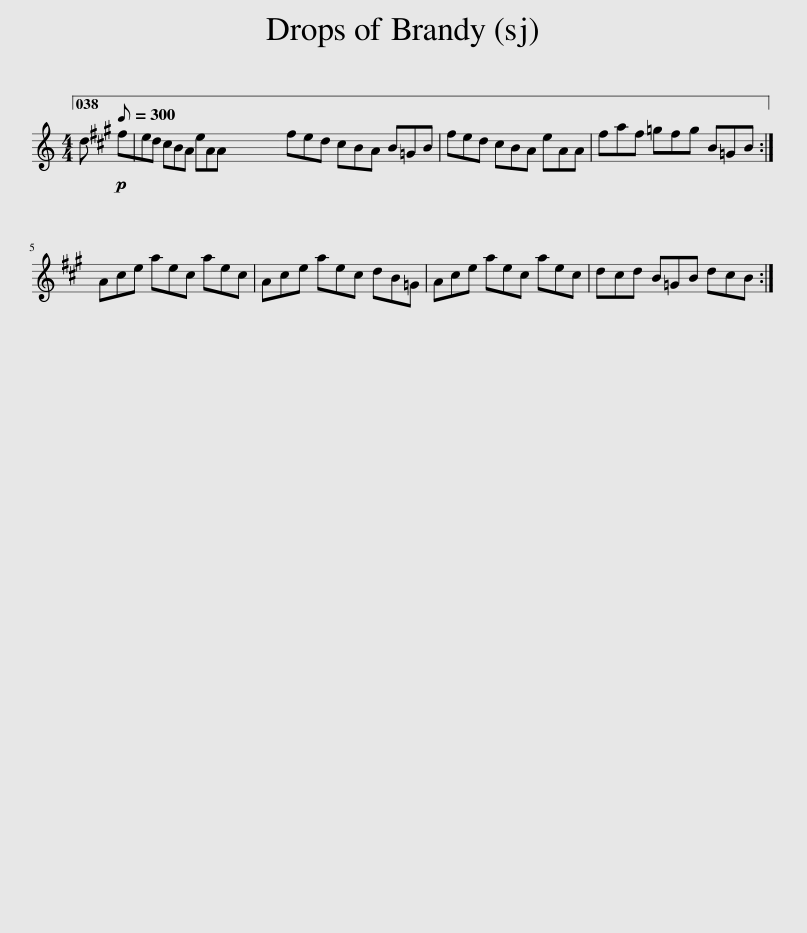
X:1
L:1/8
M:4/4
I:linebreak $
K:C
V:1 treble
V:1
 d!p![Q:1/8=300] ^fed ^cBA eAA | ^fed ^cBA B=GB | ^fed ^cBA eAA | ^faf =gfg B=GB :|$ A^ce aec aec | %5
 A^ce aec dB=G | A^ce aec aec | d^cd B=GB dcB :| %8
